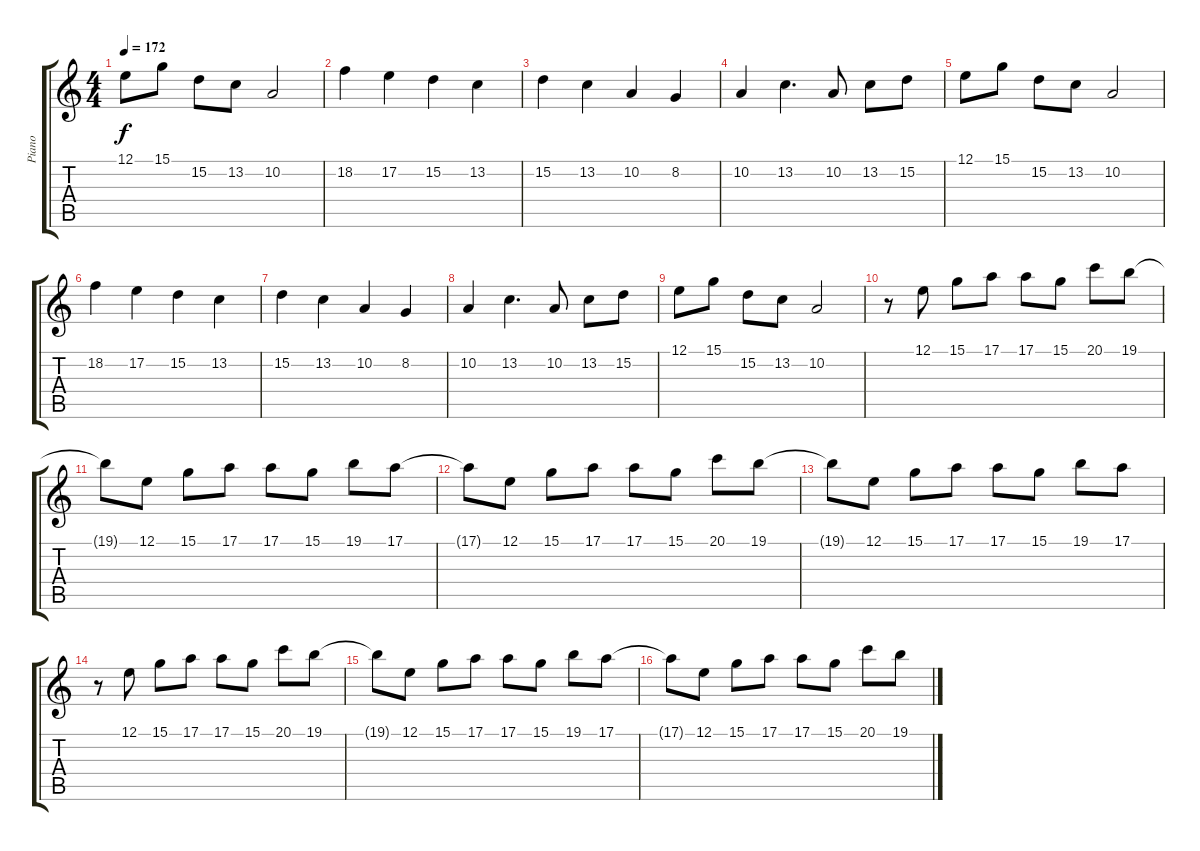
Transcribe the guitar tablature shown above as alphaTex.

\track ("Piano" "Piano") {instrument pad3polysynth}
\staff {score tabs}
\tuning (E4 B3 G3 D3 A2 E2) {hide}
\ts (4 4)
\tempo 172
\clef g2
\ks c
12.1.8{dy f} 15.1.8 15.2.8 13.2.8 10.2.2 |
18.2.4 17.2.4 15.2.4 13.2.4 |
15.2.4 13.2.4 10.2.4 8.2.4 |
10.2.4 13.2.4{d} 10.2.8 13.2.8 15.2.8 |
12.1.8 15.1.8 15.2.8 13.2.8 10.2.2 |
18.2.4 17.2.4 15.2.4 13.2.4 |
15.2.4 13.2.4 10.2.4 8.2.4 |
10.2.4 13.2.4{d} 10.2.8 13.2.8 15.2.8 |
12.1.8 15.1.8 15.2.8 13.2.8 10.2.2 |
r.8 12.1.8 15.1.8 17.1.8 17.1.8 15.1.8 20.1.8 19.1.8 |
19.1{t}.8 12.1.8 15.1.8 17.1.8 17.1.8 15.1.8 19.1.8 17.1.8 |
17.1{t}.8 12.1.8 15.1.8 17.1.8 17.1.8 15.1.8 20.1.8 19.1.8 |
19.1{t}.8 12.1.8 15.1.8 17.1.8 17.1.8 15.1.8 19.1.8 17.1.8 |
r.8 12.1.8 15.1.8 17.1.8 17.1.8 15.1.8 20.1.8 19.1.8 |
19.1{t}.8 12.1.8 15.1.8 17.1.8 17.1.8 15.1.8 19.1.8 17.1.8 |
17.1{t}.8 12.1.8 15.1.8 17.1.8 17.1.8 15.1.8 20.1.8 19.1.8
